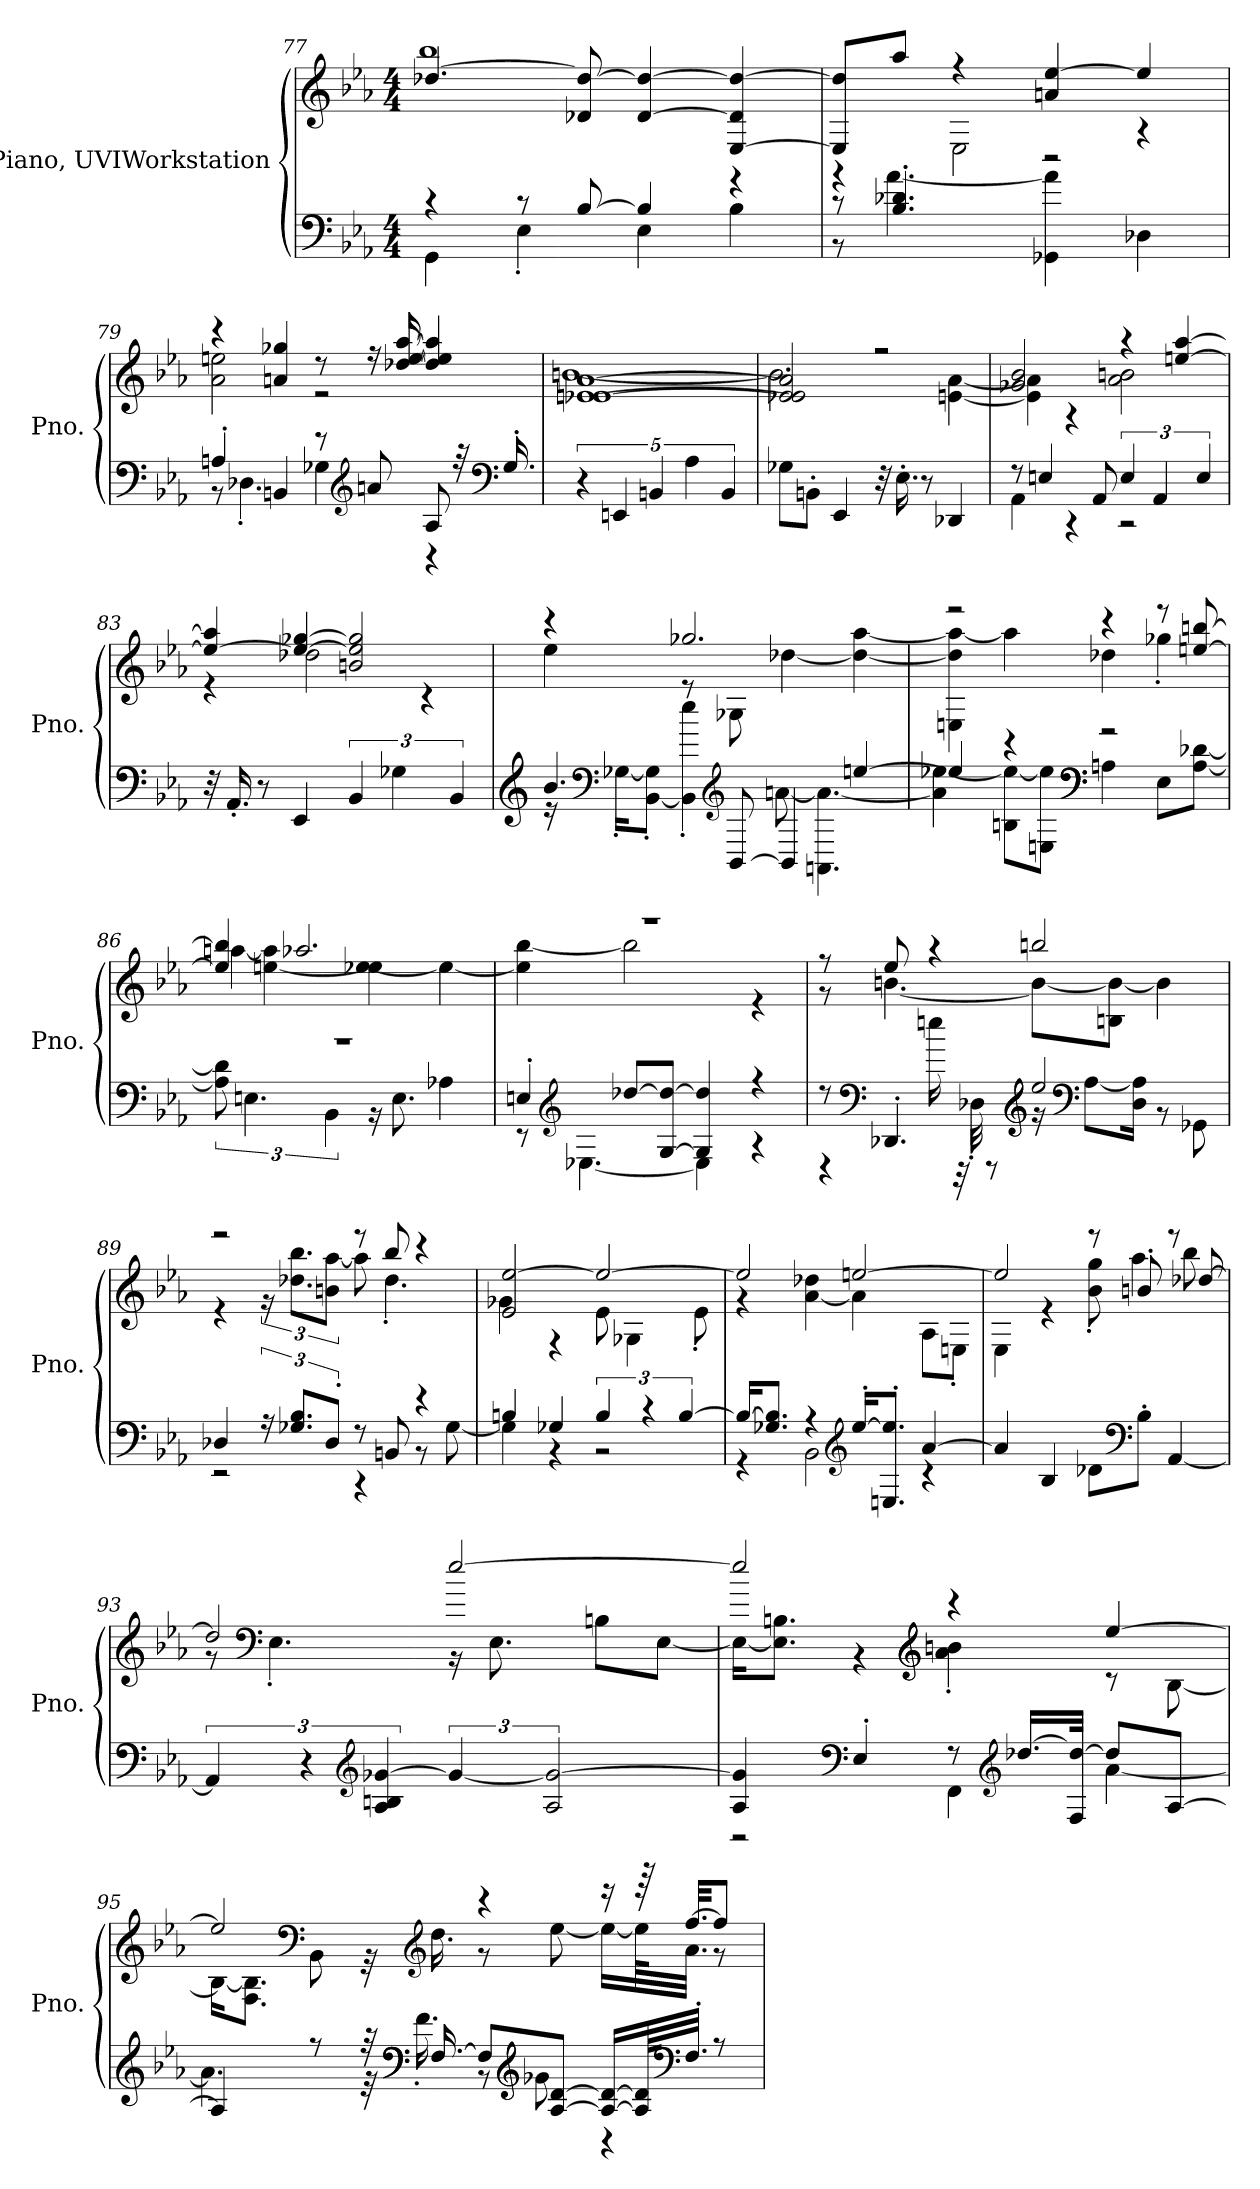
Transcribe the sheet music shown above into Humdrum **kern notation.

**kern	**kern
*part1	*part1
*staff2	*staff1
*I"Piano, UVIWorkstation	*
*I'Pno.	*
*clefF4	*clefG2
*k[b-e-a-]	*k[b-e-a-]
*M4/4	*M4/4
=77	=77
*^	*^
4r	4GG\	[4.dd-X/	1bb-
8r	4E-'\	.	.
[8B-/	.	8d-X/ 8dd-/_	.
4B-/]	4E-\	[4d-/ 4dd-/_	.
4r	4B-\	[4E-/ 4d-/] 4dd-/_	.
=78	=78	=78	=78
8r	8r	8E-/] 8dd-/]L	4r
4.B-/' 4.d-X/'	[4.a-\	8aa-/J	.
.	.	4r	2E-\
2r	4GG-X\ 4a-\]	4an/ [4ee-/	.
.	4D-X\	4ee-/]	4r
!!LO:PB:g=z	!!
=79	=79	=79	=79
4An'/	8r	4r	2a-\ 2een\
.	4.D-X'\	.	.
4BBn/	.	4an/ 4gg-X/	.
8r	4G-X\	8r	2r
*clefG2	*	*	*
8an/	.	16r	.
.	.	[16dd-X/ [16ee/ [16aa-/	.
8A/	4r	4dd-/] 4ee/] 4aa-/]	.
32r	.	.	.
*clefF4	*	*	*
16.G-'/	.	.	.
*v	*v	*	*
=80	=80	=80
5r	[1e-X [1en [1a-	[1bn
5EEn/	.	.
5BBn/	.	.
5A-\	.	.
5BB/	.	.
=81	=81	=81
8G-X\L	2e-X/] 2e/] 2a-/]	2.b\]
8BBn'\J	.	.
4EE-/	.	.
32r	2r	.
16.E-'\	.	.
8r	.	.
4DD-X/	.	[4en\ [4a-\
=82	=82	=82
*^	*	*
8r	4AA-\	2g-X/ 2b-/	4e\] 4a-\]
4En/	.	.	.
.	4r	.	4r
8AA-/	.	.	.
6E/	2r	4r	2a-\ 2bn\
6AA-/	.	.	.
.	.	[4een/ [4aa-/	.
6E/	.	.	.
*v	*v	*	*
!!LO:LB:g=z	!!
=83	=83	=83
32r	4ee/_ 4aa-/]	4r
16.AA-'/	.	.
8r	.	.
4EE-/	4ee/_ [4gg-X/	2dd-X\
6BB-/	2bn/ 2ee/] 2gg-/]	.
6G-X\	.	.
.	.	4r
6BB-/	.	.
=84	=84	=84
*clefG2	*	*
*^	*	*
4.b-/	16r	4r	4ee-\
*clefF4	*	*	*
.	[16G-X'\KL	.	.
.	[8BB-\' 8G-\]'J	.	.
.	4BB-\]' 4ee-\'	2.gg-X/	8r
*clefG2	*	*	*
[8BB-/	.	.	8G-X\
4BB-/]	[8an\	.	[4dd-X\
.	4.AAn\ 4.a\_	.	.
[4een/	.	.	4dd-\_ [4aa-\
=85	=85	=85	=85
4ee/]	4a\] [4ee-X\	2r	4En\ 4dd-\] 4aa-\_
4r	8Bn\ 8ee-\_L	.	4aa-\]
.	8En\ 8ee-\]J	.	.
*clefF4	*	*	*
2r	4An\	4r	4dd-X\
.	8E\L	8r	4gg-X'\
.	[8A\ [8d-X\J	[8een/ [8bbn/	.
!!LO:LB:g=z	!!
=86	=86	=86	=86
1r	12A\] 12d-\]	4ee/] 4bb/]	[4aan\
.	6.En\	.	.
.	.	2.aa-X/	[4een\ 4aa\]
.	6BB-\	.	.
.	16r	.	[4ee-X\ 4ee\]
.	8.E\	.	.
.	4A-X\	.	4ee-\_
=87	=87	=87	=87
4En'/	8r	1r	4ee-\] [4bb-\
*clefG2	*	*	*
.	[4.E-X\	.	.
[8dd-X/L	.	.	2bb-\]
[8G/ 8dd-/_J	.	.	.
4G/] 4dd-/]	4E-\]	.	.
4r	4r	.	4r
=88	=88	=88	=88
8r	4r	8r	8r
*clefF4	*	*	*
4.DD-X'/	.	8ee-/	[4.bn\
.	16een\	4r	.
.	32r	.	.
.	32D-X'\	.	.
.	8r	.	.
*clefG2	*	*	*
2ee/	16r	2bbn/	8b\L_
*clefF4	*	*	*
.	[8A-\L	.	.
.	.	.	8Bn\ 8b\_J
.	16D-\ 16A-\]Jk	.	.
.	8r	.	4b\]
.	8GG-X\	.	.
!!LO:LB:g=z	!!
=89	=89	=89	=89
4D-X/	2r	2r	4r
24r	.	.	24r
12.G-X/ 12.B-/L	.	.	12.dd-X\ 12.bb-\L
12D-'/J	.	.	12bn\ [12aa-\J
8r	4r	8r	8aa-\]
8BBn/	.	8bb-/	4.dd-'\
4r	8r	4r	.
.	[8G-\	.	.
=90	=90	=90	=90
4Bn/	4G-\]	2e-/ [2ee-/	4g-X\
4G-X/	4r	.	4r
6B/	2r	2ee-/_	8e-\
.	.	.	4G-X\
6r	.	.	.
[6B/	.	.	.
.	.	.	8e-'\
=91	=91	=91	=91
16B/KL_	4r	2ee-/]	4r
8.G-X/ 8.B/]J	.	.	.
4r	2BB-\	.	[4a-\ 4dd-X\
*clefG2	*	*	*
[16ee-'/KL	.	[2een/	4a-\]
8.En/' 8.ee-/]'J	.	.	.
[4a-/	4r	.	8A-\L
.	.	.	8En'\J
*v	*v	*	*
=92	=92	=92
4a-/]	2ee/]	4E-\
4B-/	.	4r
8d-X\L	8r	8b-\' 8gg\'
*clefF4	*	*
8B-'\J	8bn'/	4aa-\
[4AA-/	8r	.
.	[8dd-X/	8bb-\
!!LO:LB:g=z	!!
=93	=93	=93
6AA-/]	2dd-/]	8r
*	*clefF4	*
.	.	4.E-'\
6r	.	.
*clefG2	*	*
6A-/ 6Bn/ [6g-X/	.	.
6g-/_	[2ee-/	16r
.	.	8.E-\
3A-/ 3g-/_	.	.
.	.	8Bn\L
.	.	[8E-\J
=94	=94	=94
*^	*	*
4A-/ 4g-/]	2r	2ee-/]	16E-\KL_
.	.	.	8.E-\] 8.Bn\J
*clefF4	*	*	*
4E-'/	.	.	4r
*	*	*clefG2	*
8r	4FF\	4r	4a-\' 4bn\'
*clefG2	*	*	*
[16.dd-X/LL	.	.	.
32F/ 32dd-/_JJk	.	.	.
8dd-/L]	[4a-\	[4ee-/	8r
[8A-/J	.	.	[8B\
!!LO:PB:g=z	!!
=95	=95	=95	=95
4A-/]	4.a-\]	2ee-/]	16B\KL_
.	.	.	8.F\ 8.B\]J
*	*	*clefF4	*
8r	.	.	8BB-\
32r	32r	.	32r
*clefF4	*	*clefG2	*
[16.F/	16.f'\	.	16.dd\
8F/L]	8r	4r	8r
*clefG2	*	*	*
[8A-/ [8d/J	8g-X\	.	[8ee-\
16A-/_ 16d/_LL	4r	16r	16ee-\LL_
64A-/] 64d/]KL	.	64r	64ee-\KL]
*clefF4	*	*	*
32.F'/JJJ	.	[32.ff/KKL	32.a-\JJJ
8r	.	8ff/J]	8r
*v	*v	*	*
*	*v	*v
=	=
*-	*-
